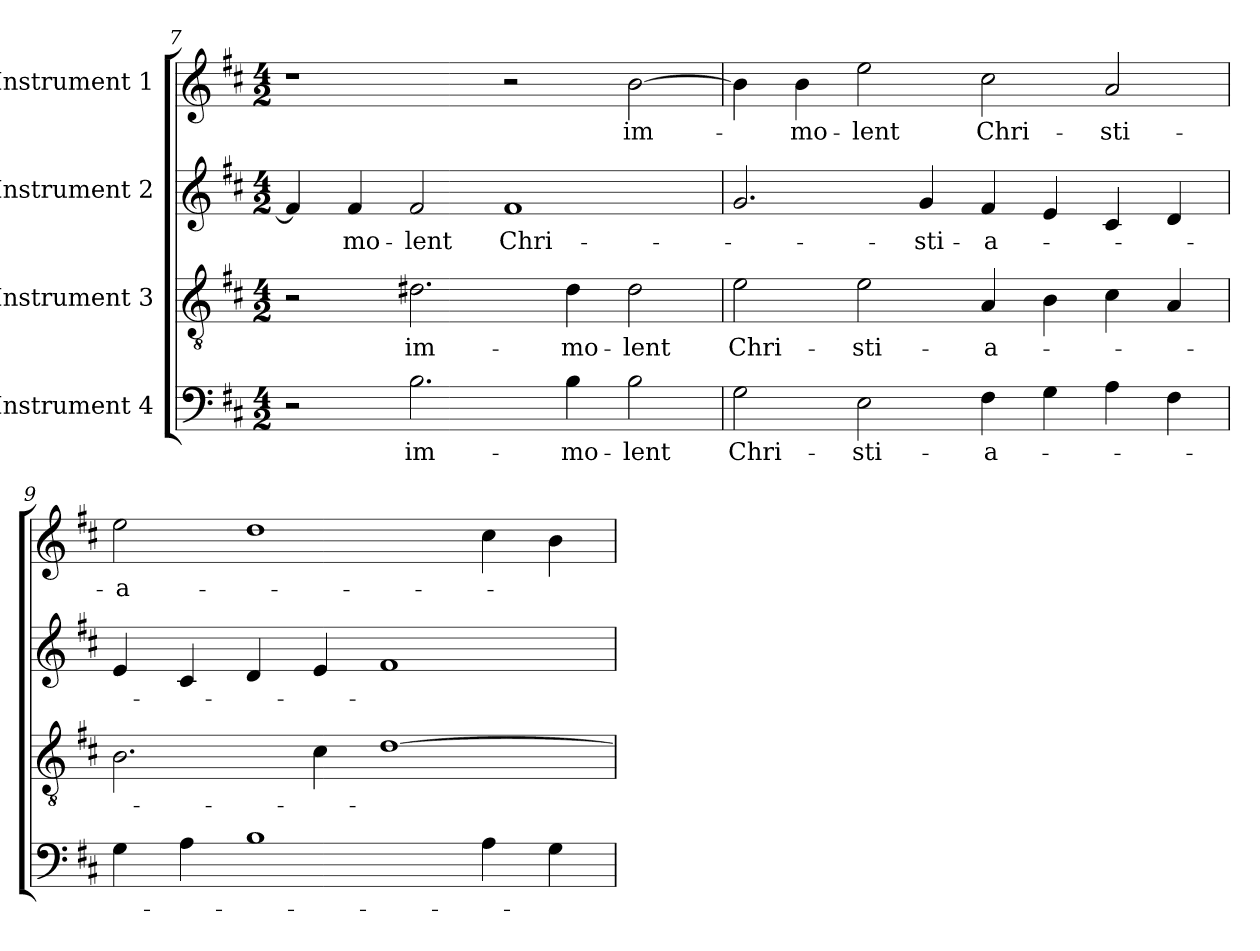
**kern	**text	**kern	**text	**kern	**text	**kern	**text
*part4	*part4	*part3	*part3	*part2	*part2	*part1	*part1
*staff4	*staff4	*staff3	*staff3	*staff2	*staff2	*staff1	*staff1
*I"Instrument 4	*	*I"Instrument 3	*	*I"Instrument 2	*	*I"Instrument 1	*
*clefF4	*	*clefGv2	*	*clefG2	*	*clefG2	*
*k[f#c#]	*	*k[f#c#]	*	*k[f#c#]	*	*k[f#c#]	*
*D:	*	*D:	*	*D:	*	*D:	*
*M4/2	*	*M4/2	*	*M4/2	*	*M4/2	*
=7	=7	=7	=7	=7	=7	=7	=7
2r	.	2r	.	4f#/]	.	1r	.
!	!	!	!	!	!LO:LY:b	!	!
.	.	.	.	4f#/	-mo-	.	.
!	!LO:LY:b:cj	!	!LO:LY:b:cj	!	!LO:LY:b:rj	!	!
2.B\	im-	2.d#X\	im-	2f#/	-lent	.	.
!	!	!	!	!	!LO:LY:b	!	!
.	.	.	.	1f#	Chri-	2r	.
!	!LO:LY:b	!	!LO:LY:b	!	!	!	!
4B\	-mo-	4d#\	-mo-	.	.	.	.
!	!LO:LY:b:rj	!	!LO:LY:b:rj	!	!	!	!LO:LY:b:cj
2B\	-lent	2d#\	-lent	.	.	[>2b\	im-
=8	=8	=8	=8	=8	=8	=8	=8
!	!LO:LY:b:cj	!	!LO:LY:b:cj	!	!	!	!
2G\	Chri-	2e\	Chri-	2.g/	.	4b\]	.
!	!	!	!	!	!	!	!LO:LY:b
.	.	.	.	.	.	4b\	-mo-
!	!LO:LY:b:cj	!	!LO:LY:b:cj	!	!	!	!LO:LY:b:rj
2E\	-sti-	2e\	-sti-	.	.	2ee\	-lent
!	!	!	!	!	!LO:LY:b:cj	!	!
.	.	.	.	4g/	-sti-	.	.
!	!LO:LY:b:cj	!	!LO:LY:b:cj	!	!LO:LY:b:cj	!	!LO:LY:b:cj
4F#\	-a-	4A/	-a-	4f#/	-a-	2cc#\	Chri-
4G\	.	4B\	.	4e/	.	.	.
!	!	!	!	!	!	!	!LO:LY:b:cj
4A\	.	4c#\	.	4c#/	.	2a/	-sti-
4F#\	.	4A/	.	4d/	.	.	.
=9	=9	=9	=9	=9	=9	=9	=9
!	!	!	!	!	!	!	!LO:LY:b:cj
4G\	.	2.B\	.	4e/	.	2ee\	-a-
4A\	.	.	.	4c#/	.	.	.
1B	.	.	.	4d/	.	1dd	.
.	.	4c#\	.	4e/	.	.	.
.	.	[>1d	.	1f#	.	.	.
4A\	.	.	.	.	.	4cc#\	.
4G\	.	.	.	.	.	4b\	.
=	=	=	=	=	=	=	=
*-	*-	*-	*-	*-	*-	*-	*-
